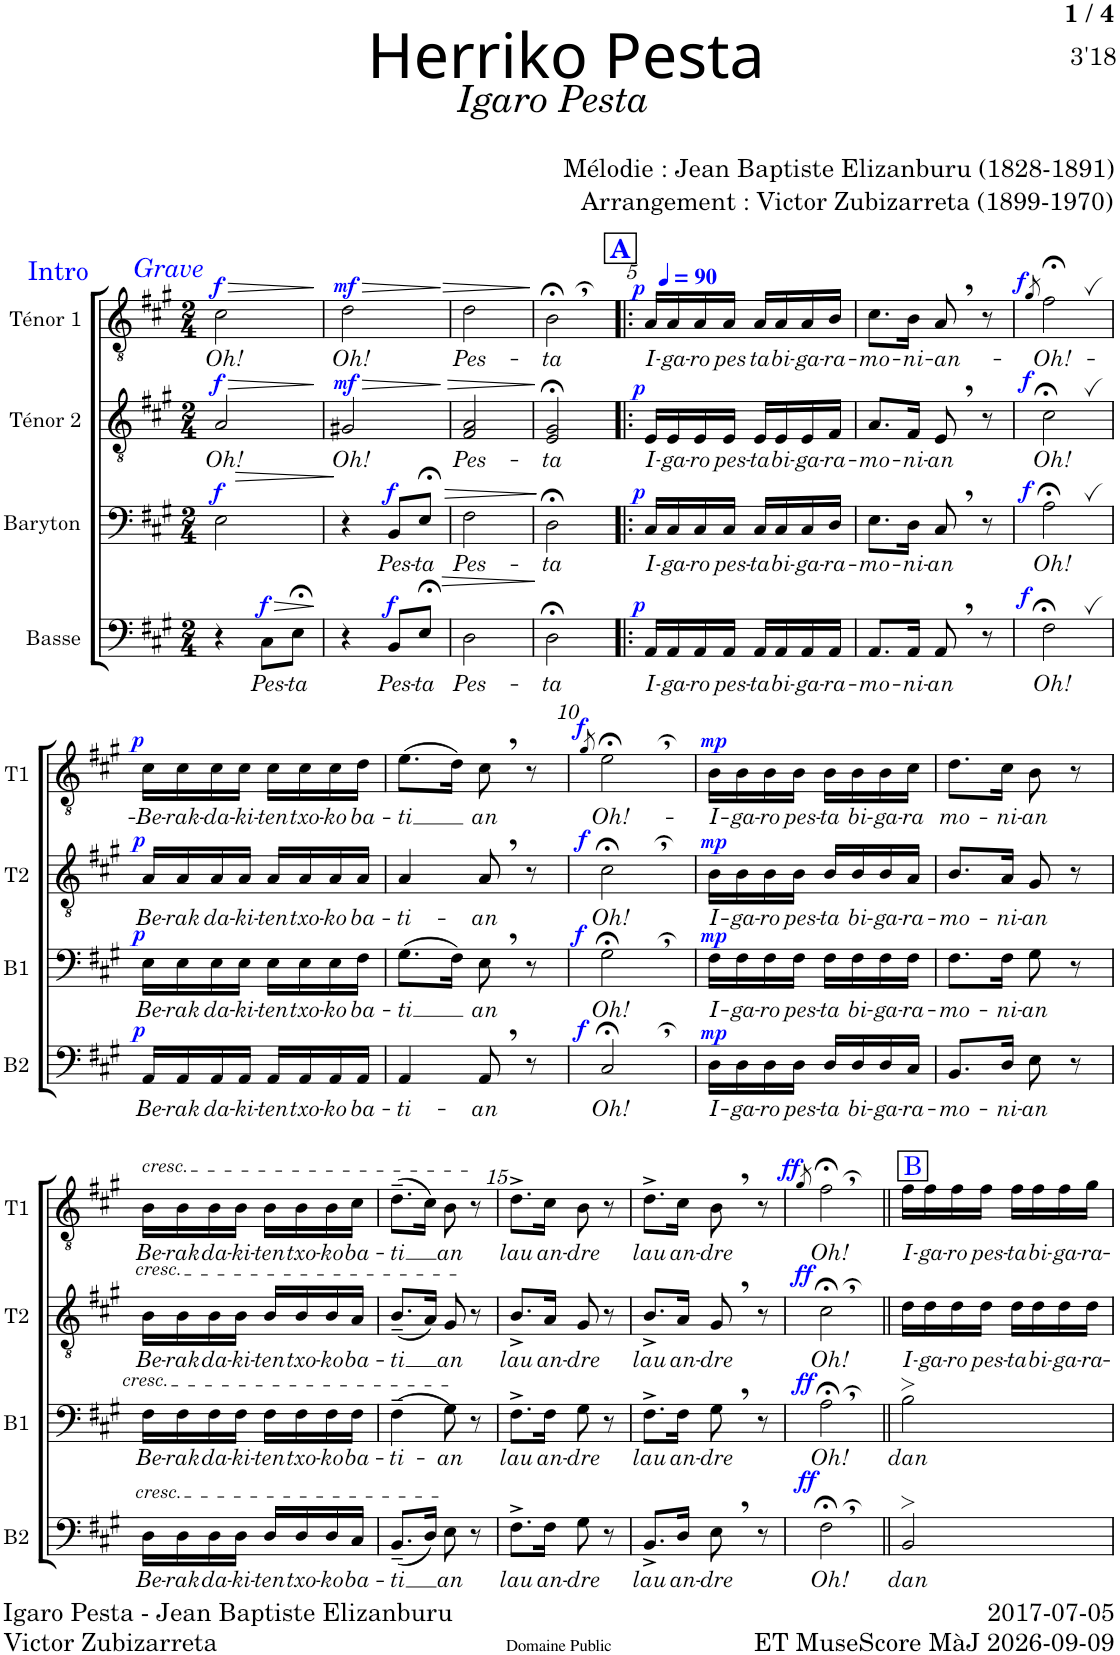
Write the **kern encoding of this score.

**kern	**text	**dynam	**kern	**text	**dynam	**kern	**text	**dynam	**kern	**text	**dynam
*part4	*part4	*part4	*part3	*part3	*part3	*part2	*part2	*part2	*part1	*part1	*part1
*staff4	*staff4	*staff4	*staff3	*staff3	*staff3	*staff2	*staff2	*staff2	*staff1	*staff1	*staff1
*I"Basse	*	*	*I"Baryton	*	*	*I"Ténor 2	*	*	*I"Ténor 1	*	*
*I'B2	*	*	*I'B1	*	*	*I'T2	*	*	*I'T1	*	*
*clefF4	*	*	*clefF4	*	*	*clefGv2	*	*	*clefGv2	*	*
*k[f#c#g#]	*	*	*k[f#c#g#]	*	*	*k[f#c#g#]	*	*	*k[f#c#g#]	*	*
*M2/4	*	*	*M2/4	*	*	*M2/4	*	*	*M2/4	*	*
=1	=1	=1	=1	=1	=1	=1	=1	=1	=1	=1	=1
!	!	!	!	!	!	!	!	!	!LO:TX:a:color=#0000FF:t=Intro	!	!
!	!	!	!	!	!	!	!	!	!LO:TX:a:i:color=#0000FF:t=Grave	!	!
!	!	!	!	!	!LO:DY:a	!	!LO:LY:b	!LO:HP:b	!	!LO:LY:b	!LO:HP:b
!	!	!	!	!	!	!	!	!LO:DY:n=1:a	!	!	!LO:DY:n=1:a
4r	.	.	2E\	.	f	2A/	Oh!	> f	2c#\	Oh!	> f
!	!LO:LY:b	!LO:HP:b	!	!	!	!	!	!	!	!	!
!	!	!LO:DY:n=1:a	!	!	!	!	!	!	!	!	!
8C#\L	Pes-	> f	.	.	.	.	.	.	.	.	.
!	!LO:LY:b	!	!	!	!	!	!	!	!	!	!
8E;<\J	-ta	.	.	.	.	.	.	.	.	.	.
.	.	]	.	.	.	.	.	]	.	.	]
=2	=2	=2	=2	=2	=2	=2	=2	=2	=2	=2	=2
!	!	!	!	!	!LO:HP:b	!	!LO:LY:b	!LO:HP:b	!	!LO:LY:b	!LO:HP:b
!	!	!	!	!	!	!	!	!LO:DY:n=1:a	!	!	!LO:DY:n=1:a
4r	.	.	4r	.	>	2G#X/	Oh!	> mf	2d\	Oh!	> mf
!	!LO:LY:b	!LO:DY:a	!	!LO:LY:b	!LO:DY:n=1:a	!	!	!	!	!	!
8BB/L	Pes-	f	8BB/L	Pes-	] f	.	.	.	.	.	.
!	!LO:LY:b	!	!	!LO:LY:b	!	!	!	!	!	!	!
8E;</J	-ta	.	8E;</J	-ta	.	.	.	.	.	.	.
.	.	.	.	.	.	.	.	]	.	.	]
=3	=3	=3	=3	=3	=3	=3	=3	=3	=3	=3	=3
!	!LO:LY:b	!LO:HP:b	!	!LO:LY:b	!LO:HP:b	!	!LO:LY:b	!LO:HP:b	!	!LO:LY:b	!LO:HP:b
2D\	Pes-	>	2F#\	Pes-	>	2F#/ 2A/	Pes-	>	2d\	Pes-	>
.	.	.	.	.	]	.	.	]	.	.	]
=4	=4	=4	=4	=4	=4	=4	=4	=4	=4	=4	=4
!	!LO:LY:b	!	!	!LO:LY:b	!	!	!LO:LY:b	!	!	!LO:LY:b	!
2D;<\	-ta	.	2D;<\	-ta	.	2E/;< 2G#/;<	-ta	.	2B;<,\	-ta	.
.	.	]	.	.	.	.	.	.	.	.	.
=5!|:	=5!|:	=5!|:	=5!|:	=5!|:	=5!|:	=5!|:	=5!|:	=5!|:	=5!|:	=5!|:	=5!|:
!!LO:REH:place=s1:a:B:cj:color=#0000FF:fs=14:t=A
*	*	*	*	*	*	*	*	*	*MM90	*	*
!	!LO:LY:b	!LO:DY:a	!	!LO:LY:b	!LO:DY:a	!	!LO:LY:b	!LO:DY:a	!	!LO:LY:b	!LO:DY:a
16AA/LL	I-	p	16C#/LL	I-	p	16E/LL	I-	p	16A/LL	I-	p
!	!LO:LY:b	!	!	!LO:LY:b	!	!	!LO:LY:b	!	!	!LO:LY:b	!
16AA/	-ga-	.	16C#/	-ga-	.	16E/	-ga-	.	16A/	-ga-	.
!	!LO:LY:b	!	!	!LO:LY:b	!	!	!LO:LY:b	!	!	!LO:LY:b	!
16AA/	-ro	.	16C#/	-ro	.	16E/	-ro	.	16A/	-ro	.
!	!LO:LY:b	!	!	!LO:LY:b	!	!	!LO:LY:b	!	!	!LO:LY:b	!
16AA/JJ	pes-	.	16C#/JJ	pes-	.	16E/JJ	pes-	.	16A/JJ	pes	.
!	!LO:LY:b	!	!	!LO:LY:b	!	!	!LO:LY:b	!	!	!LO:LY:b	!
16AA/LL	-ta	.	16C#/LL	-ta	.	16E/LL	-ta	.	16A/LL	ta	.
!	!LO:LY:b	!	!	!LO:LY:b	!	!	!LO:LY:b	!	!	!LO:LY:b	!
16AA/	bi-	.	16C#/	bi-	.	16E/	bi-	.	16A/	bi-	.
!	!LO:LY:b	!	!	!LO:LY:b	!	!	!LO:LY:b	!	!	!LO:LY:b	!
16AA/	-ga-	.	16C#/	-ga-	.	16E/	-ga-	.	16A/	-ga-	.
!	!LO:LY:b	!	!	!LO:LY:b	!	!	!LO:LY:b	!	!	!LO:LY:b	!
16AA/JJ	-ra-	.	16D/JJ	-ra-	.	16F#/JJ	-ra-	.	16B/JJ	-ra-	.
=6	=6	=6	=6	=6	=6	=6	=6	=6	=6	=6	=6
!	!LO:LY:b	!	!	!LO:LY:b	!	!	!LO:LY:b	!	!	!LO:LY:b	!
8.AA/L	-mo-	.	8.E\L	-mo-	.	8.A/L	-mo-	.	8.c#\L	-mo-	.
!	!LO:LY:b	!	!	!LO:LY:b	!	!	!LO:LY:b	!	!	!LO:LY:b	!
16AA/Jk	-ni-	.	16D\Jk	-ni-	.	16F#/Jk	-ni-	.	16B\Jk	-ni-	.
!	!LO:LY:b	!	!	!LO:LY:b	!	!	!LO:LY:b	!	!	!LO:LY:b	!
8AA,/	-an	.	8C#,/	-an	.	8E,/	-an	.	8A,/	-an-	.
8r	.	.	8r	.	.	8r	.	.	8r	.	.
=7	=7	=7	=7	=7	=7	=7	=7	=7	=7	=7	=7
.	.	.	.	.	.	.	.	.	8qg#/	.	.
!	!LO:LY:b	!LO:DY:a	!	!LO:LY:b	!LO:DY:a	!	!LO:LY:b	!LO:DY:a	!	!LO:LY:b	!LO:DY:a
2F#;<,\	Oh!	f	2A;<,\	Oh!	f	2c#;<,\	Oh!	f	2f#;<,\	-Oh!-	f
!!LO:LB:g=z
=8	=8	=8	=8	=8	=8	=8	=8	=8	=8	=8	=8
!	!LO:LY:b	!LO:DY:a	!	!LO:LY:b	!LO:DY:a	!	!LO:LY:b	!LO:DY:a	!	!LO:LY:b	!LO:DY:a
16AA/LL	Be-	p	16E\LL	Be-	p	16A/LL	Be-	p	16c#\LL	-Be-	p
!	!LO:LY:b	!	!	!LO:LY:b	!	!	!LO:LY:b	!	!	!LO:LY:b	!
16AA/	-rak	.	16E\	-rak	.	16A/	-rak	.	16c#\	-rak-	.
!	!LO:LY:b	!	!	!LO:LY:b	!	!	!LO:LY:b	!	!	!LO:LY:b	!
16AA/	da-	.	16E\	da-	.	16A/	da-	.	16c#\	-da-	.
!	!LO:LY:b	!	!	!LO:LY:b	!	!	!LO:LY:b	!	!	!LO:LY:b	!
16AA/JJ	-ki-	.	16E\JJ	-ki-	.	16A/JJ	-ki-	.	16c#\JJ	-ki-	.
!	!LO:LY:b	!	!	!LO:LY:b	!	!	!LO:LY:b	!	!	!LO:LY:b	!
16AA/LL	-ten	.	16E\LL	-ten	.	16A/LL	-ten	.	16c#\LL	-ten	.
!	!LO:LY:b	!	!	!LO:LY:b	!	!	!LO:LY:b	!	!	!LO:LY:b	!
16AA/	txo-	.	16E\	txo-	.	16A/	txo-	.	16c#\	txo-	.
!	!LO:LY:b	!	!	!LO:LY:b	!	!	!LO:LY:b	!	!	!LO:LY:b	!
16AA/	-ko	.	16E\	-ko	.	16A/	-ko	.	16c#\	-ko	.
!	!LO:LY:b	!	!	!LO:LY:b	!	!	!LO:LY:b	!	!	!LO:LY:b	!
16AA/JJ	ba-	.	16F#\JJ	ba-	.	16A/JJ	ba-	.	16d\JJ	ba-	.
=9	=9	=9	=9	=9	=9	=9	=9	=9	=9	=9	=9
!	!LO:LY:b	!	!	!LO:LY:b	!	!	!LO:LY:b	!	!	!LO:LY:b	!
4AA/	-ti-	.	(8.G#\L	-ti	.	4A/	-ti-	.	(8.e\L	-ti	.
.	.	.	16F#\Jk)	.	.	.	.	.	16d\Jk)	.	.
!	!LO:LY:b	!	!	!LO:LY:b	!	!	!LO:LY:b	!	!	!LO:LY:b	!
8AA,/	-an	.	8E,\	an	.	8A,/	-an	.	8c#,\	an	.
8r	.	.	8r	.	.	8r	.	.	8r	.	.
=10	=10	=10	=10	=10	=10	=10	=10	=10	=10	=10	=10
.	.	.	.	.	.	.	.	.	8qg#/	.	.
!	!LO:LY:b	!LO:DY:a	!	!LO:LY:b	!LO:DY:a	!	!LO:LY:b	!LO:DY:a	!	!LO:LY:b	!LO:DY:a
2C#;<,/	Oh!	f	2G#;<,\	Oh!	f	2c#;<,\	Oh!	f	2e;<,\	-Oh!-	f
=11	=11	=11	=11	=11	=11	=11	=11	=11	=11	=11	=11
!	!LO:LY:b	!LO:DY:a	!	!LO:LY:b	!LO:DY:a	!	!LO:LY:b	!LO:DY:a	!	!LO:LY:b	!LO:DY:a
16D\LL	I-	mp	16F#\LL	I-	mp	16B\LL	I-	mp	16B\LL	I-	mp
!	!LO:LY:b	!	!	!LO:LY:b	!	!	!LO:LY:b	!	!	!LO:LY:b	!
16D\	-ga-	.	16F#\	-ga-	.	16B\	-ga-	.	16B\	-ga-	.
!	!LO:LY:b	!	!	!LO:LY:b	!	!	!LO:LY:b	!	!	!LO:LY:b	!
16D\	-ro	.	16F#\	-ro	.	16B\	-ro	.	16B\	-ro	.
!	!LO:LY:b	!	!	!LO:LY:b	!	!	!LO:LY:b	!	!	!LO:LY:b	!
16D\JJ	pes-	.	16F#\JJ	pes-	.	16B\JJ	pes-	.	16B\JJ	pes-	.
!	!LO:LY:b	!	!	!LO:LY:b	!	!	!LO:LY:b	!	!	!LO:LY:b	!
16D/LL	-ta	.	16F#\LL	-ta	.	16B/LL	-ta	.	16B\LL	-ta	.
!	!LO:LY:b	!	!	!LO:LY:b	!	!	!LO:LY:b	!	!	!LO:LY:b	!
16D/	bi-	.	16F#\	bi-	.	16B/	bi-	.	16B\	bi-	.
!	!LO:LY:b	!	!	!LO:LY:b	!	!	!LO:LY:b	!	!	!LO:LY:b	!
16D/	-ga-	.	16F#\	-ga-	.	16B/	-ga-	.	16B\	-ga-	.
!	!LO:LY:b	!	!	!LO:LY:b	!	!	!LO:LY:b	!	!	!LO:LY:b	!
16C#/JJ	-ra-	.	16F#\JJ	-ra-	.	16A/JJ	-ra-	.	16c#\JJ	-ra	.
=12	=12	=12	=12	=12	=12	=12	=12	=12	=12	=12	=12
!	!LO:LY:b	!	!	!LO:LY:b	!	!	!LO:LY:b	!	!	!LO:LY:b	!
8.BB/L	-mo-	.	8.F#\L	-mo-	.	8.B/L	-mo-	.	8.d\L	mo-	.
!	!LO:LY:b	!	!	!LO:LY:b	!	!	!LO:LY:b	!	!	!LO:LY:b	!
16D/Jk	-ni-	.	16F#\Jk	-ni-	.	16A/Jk	-ni-	.	16c#\Jk	-ni-	.
!	!LO:LY:b	!	!	!LO:LY:b	!	!	!LO:LY:b	!	!	!LO:LY:b	!
8E\	-an	.	8G#\	-an	.	8G#/	-an	.	8B\	-an	.
8r	.	.	8r	.	.	8r	.	.	8r	.	.
!!LO:LB:g=z
=13	=13	=13	=13	=13	=13	=13	=13	=13	=13	=13	=13
!	!	!	!	!	!	!	!	!	!LO:TX:a:i:t=cresc.	!	!
!	!	!	!	!	!	!LO:TX:a:i:t=cresc.	!	!	!	!	!
!	!	!	!LO:TX:a:i:t=cresc.	!	!	!	!	!	!	!	!
!LO:TX:a:i:t=cresc.	!	!	!	!	!	!	!	!	!	!	!
!	!LO:LY:b	!	!	!LO:LY:b	!	!	!LO:LY:b	!	!	!LO:LY:b	!
16D\LL	Be-	.	16F#\LL	Be-	.	16B\LL	Be-	.	16B\LL	Be-	.
!	!LO:LY:b	!	!	!LO:LY:b	!	!	!LO:LY:b	!	!	!LO:LY:b	!
16D\	-rak	.	16F#\	-rak	.	16B\	-rak	.	16B\	-rak	.
!	!LO:LY:b	!	!	!LO:LY:b	!	!	!LO:LY:b	!	!	!LO:LY:b	!
16D\	da-	.	16F#\	da-	.	16B\	da-	.	16B\	da-	.
!	!LO:LY:b	!	!	!LO:LY:b	!	!	!LO:LY:b	!	!	!LO:LY:b	!
16D\JJ	-ki-	.	16F#\JJ	-ki-	.	16B\JJ	-ki-	.	16B\JJ	-ki-	.
!	!LO:LY:b	!	!	!LO:LY:b	!	!	!LO:LY:b	!	!	!LO:LY:b	!
16D/LL	-ten	.	16F#\LL	-ten	.	16B/LL	-ten	.	16B\LL	-ten	.
!	!LO:LY:b	!	!	!LO:LY:b	!	!	!LO:LY:b	!	!	!LO:LY:b	!
16D/	txo-	.	16F#\	txo-	.	16B/	txo-	.	16B\	txo-	.
!	!LO:LY:b	!	!	!LO:LY:b	!	!	!LO:LY:b	!	!	!LO:LY:b	!
16D/	-ko	.	16F#\	-ko	.	16B/	-ko	.	16B\	-ko	.
!	!LO:LY:b	!	!	!LO:LY:b	!	!	!LO:LY:b	!	!	!LO:LY:b	!
16C#/JJ	ba-	.	16F#\JJ	ba-	.	16A/JJ	ba-	.	16c#\JJ	ba-	.
=14	=14	=14	=14	=14	=14	=14	=14	=14	=14	=14	=14
!	!LO:LY:b	!	!	!LO:LY:b	!	!	!LO:LY:b	!	!	!LO:LY:b	!
(8.BB~/L	-ti	.	(4F#~\	-ti-	.	(8.B~/L	-ti	.	(8.d~\L	-ti	.
16D/Jk)	.	.	.	.	.	16A/Jk)	.	.	16c#\Jk)	.	.
!	!LO:LY:b	!	!	!LO:LY:b	!	!	!LO:LY:b	!	!	!LO:LY:b	!
8E\	an	.	8G#\)	-an	.	8G#/	an	.	8B\	an	.
8r	.	.	8r	.	.	8r	.	.	8r	.	.
=15	=15	=15	=15	=15	=15	=15	=15	=15	=15	=15	=15
!	!LO:LY:b	!	!	!LO:LY:b	!	!	!LO:LY:b	!	!	!LO:LY:b	!
8.F#^\L	lau	.	8.F#^\L	lau	.	8.B^/L	lau	.	8.d^\L	lau	.
!	!LO:LY:b	!	!	!LO:LY:b	!	!	!LO:LY:b	!	!	!LO:LY:b	!
16F#\Jk	an-	.	16F#\Jk	an-	.	16A/Jk	an-	.	16c#\Jk	an-	.
!	!LO:LY:b	!	!	!LO:LY:b	!	!	!LO:LY:b	!	!	!LO:LY:b	!
8G#\	-dre	.	8G#\	-dre	.	8G#/	-dre	.	8B\	-dre	.
8r	.	.	8r	.	.	8r	.	.	8r	.	.
=16	=16	=16	=16	=16	=16	=16	=16	=16	=16	=16	=16
!	!LO:LY:b	!	!	!LO:LY:b	!	!	!LO:LY:b	!	!	!LO:LY:b	!
8.BB^/L	lau	.	8.F#^\L	lau	.	8.B^/L	lau	.	8.d^\L	lau	.
!	!LO:LY:b	!	!	!LO:LY:b	!	!	!LO:LY:b	!	!	!LO:LY:b	!
16D/Jk	an-	.	16F#\Jk	an-	.	16A/Jk	an-	.	16c#\Jk	an-	.
!	!LO:LY:b	!	!	!LO:LY:b	!	!	!LO:LY:b	!	!	!LO:LY:b	!
8E,\	-dre	.	8G#,\	-dre	.	8G#,/	-dre	.	8B,\	-dre	.
8r	.	.	8r	.	.	8r	.	.	8r	.	.
=17	=17	=17	=17	=17	=17	=17	=17	=17	=17	=17	=17
.	.	.	.	.	.	.	.	.	8qg#/	.	.
!	!LO:LY:b	!LO:DY:a	!	!LO:LY:b	!LO:DY:a	!	!LO:LY:b	!LO:DY:a	!	!LO:LY:b	!LO:DY:a
2F#;<,\	Oh!	ff	2A;<,\	Oh!	ff	2c#;<,\	Oh!	ff	2f#;<,\	-Oh!	ff
!!LO:REH:place=s1:a:cj:color=#0000FF:fs=14:t=B
=18||	=18||	=18||	=18||	=18||	=18||	=18||	=18||	=18||	=18||	=18||	=18||
!	!LO:LY:b	!	!	!LO:LY:b	!	!	!LO:LY:b	!	!	!LO:LY:b	!
2BB>/	dan	.	2B>\	dan	.	16d\LL	I-	.	16f#\LL	I-	.
!	!	!	!	!	!	!	!LO:LY:b	!	!	!LO:LY:b	!
.	.	.	.	.	.	16d\	-ga-	.	16f#\	-ga-	.
!	!	!	!	!	!	!	!LO:LY:b	!	!	!LO:LY:b	!
.	.	.	.	.	.	16d\	-ro	.	16f#\	-ro	.
!	!	!	!	!	!	!	!LO:LY:b	!	!	!LO:LY:b	!
.	.	.	.	.	.	16d\JJ	pes-	.	16f#\JJ	pes-	.
!	!	!	!	!	!	!	!LO:LY:b	!	!	!LO:LY:b	!
.	.	.	.	.	.	16d\LL	-ta	.	16f#\LL	-ta	.
!	!	!	!	!	!	!	!LO:LY:b	!	!	!LO:LY:b	!
.	.	.	.	.	.	16d\	bi-	.	16f#\	bi-	.
!	!	!	!	!	!	!	!LO:LY:b	!	!	!LO:LY:b	!
.	.	.	.	.	.	16d\	-ga-	.	16f#\	-ga-	.
!	!	!	!	!	!	!	!LO:LY:b	!	!	!LO:LY:b	!
.	.	.	.	.	.	16d\JJ	-ra-	.	16g#\JJ	-ra-	.
=	=	=	=	=	=	=	=	=	=	=	=
*-	*-	*-	*-	*-	*-	*-	*-	*-	*-	*-	*-
